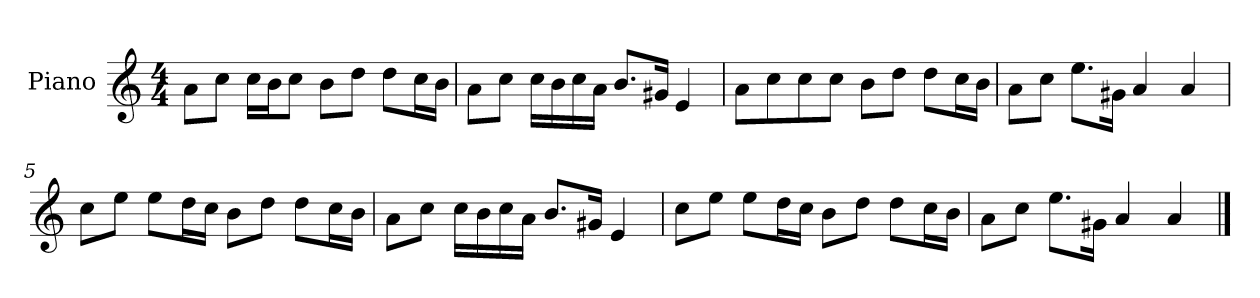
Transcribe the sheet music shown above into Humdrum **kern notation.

**kern
*part1
*staff1
*I"Piano
*I'P-no
*clefG2
*k[]
*M4/4
*MM90
=1
8a\L
8cc\J
16cc\LL
16b\J
8cc\J
8b\L
8dd\J
8dd\L
16cc\L
16b\JJ
=2
8a\L
8cc\J
16cc\LL
16b\
16cc\
16a\JJ
8.b/L
16g#X/Jk
4e/
=3
8a\L
8cc\
8cc\
8cc\J
8b\L
8dd\J
8dd\L
16cc\L
16b\JJ
=4
8a\L
8cc\J
8.ee\L
16g#X\Jk
4a/
4a/
!!LO:LB:g=z
=5
8cc\L
8ee\J
8ee\L
16dd\L
16cc\JJ
8b\L
8dd\J
8dd\L
16cc\L
16b\JJ
=6
8a\L
8cc\J
16cc\LL
16b\
16cc\
16a\JJ
8.b/L
16g#X/Jk
4e/
=7
8cc\L
8ee\J
8ee\L
16dd\L
16cc\JJ
8b\L
8dd\J
8dd\L
16cc\L
16b\JJ
=8
8a\L
8cc\J
8.ee\L
16g#X\Jk
4a/
4a/
==
*-
